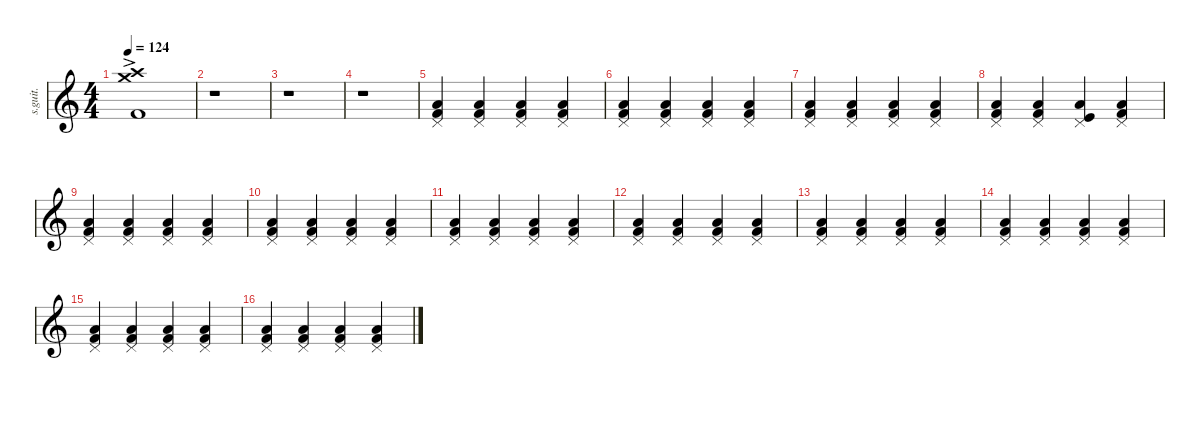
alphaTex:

\defaultSystemsLayout 4
\hideDynamics
\bracketExtendMode nobrackets
\track ("Meg White" "s.guit.") {instrument percussion}
\staff {score}
\articulation defaults
\ts (4 4)
\tempo 124
\clef g2
\ks c
("Crash high (hit)"{ac} "Crash medium (hit)"{ac} "Kick (hit) 2").1{lyrics (0 "") lyrics (1 "") lyrics (2 "") lyrics (3 "") lyrics (4 "") dy mf} |
r.1 |
r.1 |
r.1 |
("Pedal Hi-Hat (hit)" "Kick (hit) 2" "Low Floor Tom (hit)").4{lyrics (0 "") lyrics (1 "") lyrics (2 "") lyrics (3 "") lyrics (4 "")} ("Pedal Hi-Hat (hit)" "Kick (hit) 2" "Low Floor Tom (hit)").4{lyrics (0 "") lyrics (1 "") lyrics (2 "") lyrics (3 "") lyrics (4 "")} ("Pedal Hi-Hat (hit)" "Kick (hit) 2" "Low Floor Tom (hit)").4{lyrics (0 "") lyrics (1 "") lyrics (2 "") lyrics (3 "") lyrics (4 "")} ("Pedal Hi-Hat (hit)" "Kick (hit) 2" "Low Floor Tom (hit)").4{lyrics (0 "") lyrics (1 "") lyrics (2 "") lyrics (3 "") lyrics (4 "")} |
("Pedal Hi-Hat (hit)" "Low Floor Tom (hit)" "Kick (hit) 2").4{lyrics (0 "") lyrics (1 "") lyrics (2 "") lyrics (3 "") lyrics (4 "")} ("Pedal Hi-Hat (hit)" "Low Floor Tom (hit)" "Kick (hit) 2").4{lyrics (0 "") lyrics (1 "") lyrics (2 "") lyrics (3 "") lyrics (4 "")} ("Pedal Hi-Hat (hit)" "Kick (hit) 2" "Low Floor Tom (hit)").4{lyrics (0 "") lyrics (1 "") lyrics (2 "") lyrics (3 "") lyrics (4 "")} ("Pedal Hi-Hat (hit)" "Low Floor Tom (hit)" "Kick (hit) 2").4{lyrics (0 "") lyrics (1 "") lyrics (2 "") lyrics (3 "") lyrics (4 "")} |
("Pedal Hi-Hat (hit)" "Kick (hit) 2" "Low Floor Tom (hit)").4{lyrics (0 "") lyrics (1 "") lyrics (2 "") lyrics (3 "") lyrics (4 "")} ("Pedal Hi-Hat (hit)" "Kick (hit) 2" "Low Floor Tom (hit)").4{lyrics (0 "") lyrics (1 "") lyrics (2 "") lyrics (3 "") lyrics (4 "")} ("Pedal Hi-Hat (hit)" "Kick (hit) 2" "Low Floor Tom (hit)").4{lyrics (0 "") lyrics (1 "") lyrics (2 "") lyrics (3 "") lyrics (4 "")} ("Pedal Hi-Hat (hit)" "Kick (hit) 2" "Low Floor Tom (hit)").4{lyrics (0 "") lyrics (1 "") lyrics (2 "") lyrics (3 "") lyrics (4 "")} |
("Pedal Hi-Hat (hit)" "Kick (hit) 2" "Low Floor Tom (hit)").4{lyrics (0 "") lyrics (1 "") lyrics (2 "") lyrics (3 "") lyrics (4 "")} ("Pedal Hi-Hat (hit)" "Kick (hit) 2" "Low Floor Tom (hit)").4{lyrics (0 "") lyrics (1 "") lyrics (2 "") lyrics (3 "") lyrics (4 "")} ("Pedal Hi-Hat (hit)" "Kick (hit)" "Low Floor Tom (hit)").4{lyrics (0 "") lyrics (1 "") lyrics (2 "") lyrics (3 "") lyrics (4 "")} ("Pedal Hi-Hat (hit)" "Kick (hit) 2" "Low Floor Tom (hit)").4{lyrics (0 "") lyrics (1 "") lyrics (2 "") lyrics (3 "") lyrics (4 "")} |
("Pedal Hi-Hat (hit)" "Kick (hit) 2" "Low Floor Tom (hit)").4{lyrics (0 "") lyrics (1 "") lyrics (2 "") lyrics (3 "") lyrics (4 "")} ("Pedal Hi-Hat (hit)" "Kick (hit) 2" "Low Floor Tom (hit)").4{lyrics (0 "") lyrics (1 "") lyrics (2 "") lyrics (3 "") lyrics (4 "")} ("Pedal Hi-Hat (hit)" "Kick (hit) 2" "Low Floor Tom (hit)").4{lyrics (0 "") lyrics (1 "") lyrics (2 "") lyrics (3 "") lyrics (4 "")} ("Pedal Hi-Hat (hit)" "Kick (hit) 2" "Low Floor Tom (hit)").4{lyrics (0 "") lyrics (1 "") lyrics (2 "") lyrics (3 "") lyrics (4 "")} |
("Pedal Hi-Hat (hit)" "Kick (hit) 2" "Low Floor Tom (hit)").4{lyrics (0 "") lyrics (1 "") lyrics (2 "") lyrics (3 "") lyrics (4 "")} ("Pedal Hi-Hat (hit)" "Kick (hit) 2" "Low Floor Tom (hit)").4{lyrics (0 "") lyrics (1 "") lyrics (2 "") lyrics (3 "") lyrics (4 "")} ("Pedal Hi-Hat (hit)" "Kick (hit) 2" "Low Floor Tom (hit)").4{lyrics (0 "") lyrics (1 "") lyrics (2 "") lyrics (3 "") lyrics (4 "")} ("Pedal Hi-Hat (hit)" "Kick (hit) 2" "Low Floor Tom (hit)").4{lyrics (0 "") lyrics (1 "") lyrics (2 "") lyrics (3 "") lyrics (4 "")} |
("Pedal Hi-Hat (hit)" "Kick (hit) 2" "Low Floor Tom (hit)").4{lyrics (0 "") lyrics (1 "") lyrics (2 "") lyrics (3 "") lyrics (4 "")} ("Pedal Hi-Hat (hit)" "Kick (hit) 2" "Low Floor Tom (hit)").4{lyrics (0 "") lyrics (1 "") lyrics (2 "") lyrics (3 "") lyrics (4 "")} ("Pedal Hi-Hat (hit)" "Kick (hit) 2" "Low Floor Tom (hit)").4{lyrics (0 "") lyrics (1 "") lyrics (2 "") lyrics (3 "") lyrics (4 "")} ("Pedal Hi-Hat (hit)" "Kick (hit) 2" "Low Floor Tom (hit)").4{lyrics (0 "") lyrics (1 "") lyrics (2 "") lyrics (3 "") lyrics (4 "")} |
("Pedal Hi-Hat (hit)" "Kick (hit) 2" "Low Floor Tom (hit)").4{lyrics (0 "") lyrics (1 "") lyrics (2 "") lyrics (3 "") lyrics (4 "")} ("Pedal Hi-Hat (hit)" "Kick (hit) 2" "Low Floor Tom (hit)").4{lyrics (0 "") lyrics (1 "") lyrics (2 "") lyrics (3 "") lyrics (4 "")} ("Pedal Hi-Hat (hit)" "Kick (hit) 2" "Low Floor Tom (hit)").4{lyrics (0 "") lyrics (1 "") lyrics (2 "") lyrics (3 "") lyrics (4 "")} ("Pedal Hi-Hat (hit)" "Kick (hit) 2" "Low Floor Tom (hit)").4{lyrics (0 "") lyrics (1 "") lyrics (2 "") lyrics (3 "") lyrics (4 "")} |
("Pedal Hi-Hat (hit)" "Kick (hit) 2" "Low Floor Tom (hit)").4{lyrics (0 "") lyrics (1 "") lyrics (2 "") lyrics (3 "") lyrics (4 "")} ("Pedal Hi-Hat (hit)" "Kick (hit) 2" "Low Floor Tom (hit)").4{lyrics (0 "") lyrics (1 "") lyrics (2 "") lyrics (3 "") lyrics (4 "")} ("Pedal Hi-Hat (hit)" "Kick (hit) 2" "Low Floor Tom (hit)").4{lyrics (0 "") lyrics (1 "") lyrics (2 "") lyrics (3 "") lyrics (4 "")} ("Pedal Hi-Hat (hit)" "Kick (hit) 2" "Low Floor Tom (hit)").4{lyrics (0 "") lyrics (1 "") lyrics (2 "") lyrics (3 "") lyrics (4 "")} |
("Pedal Hi-Hat (hit)" "Kick (hit) 2" "Low Floor Tom (hit)").4{lyrics (0 "") lyrics (1 "") lyrics (2 "") lyrics (3 "") lyrics (4 "")} ("Pedal Hi-Hat (hit)" "Kick (hit) 2" "Low Floor Tom (hit)").4{lyrics (0 "") lyrics (1 "") lyrics (2 "") lyrics (3 "") lyrics (4 "")} ("Pedal Hi-Hat (hit)" "Kick (hit) 2" "Low Floor Tom (hit)").4{lyrics (0 "") lyrics (1 "") lyrics (2 "") lyrics (3 "") lyrics (4 "")} ("Pedal Hi-Hat (hit)" "Kick (hit) 2" "Low Floor Tom (hit)").4{lyrics (0 "") lyrics (1 "") lyrics (2 "") lyrics (3 "") lyrics (4 "")} |
("Pedal Hi-Hat (hit)" "Kick (hit) 2" "Low Floor Tom (hit)").4{lyrics (0 "") lyrics (1 "") lyrics (2 "") lyrics (3 "") lyrics (4 "")} ("Pedal Hi-Hat (hit)" "Kick (hit) 2" "Low Floor Tom (hit)").4{lyrics (0 "") lyrics (1 "") lyrics (2 "") lyrics (3 "") lyrics (4 "")} ("Pedal Hi-Hat (hit)" "Kick (hit) 2" "Low Floor Tom (hit)").4{lyrics (0 "") lyrics (1 "") lyrics (2 "") lyrics (3 "") lyrics (4 "")} ("Pedal Hi-Hat (hit)" "Kick (hit) 2" "Low Floor Tom (hit)").4{lyrics (0 "") lyrics (1 "") lyrics (2 "") lyrics (3 "") lyrics (4 "")} |
("Pedal Hi-Hat (hit)" "Kick (hit) 2" "Low Floor Tom (hit)").4{lyrics (0 "") lyrics (1 "") lyrics (2 "") lyrics (3 "") lyrics (4 "")} ("Pedal Hi-Hat (hit)" "Kick (hit) 2" "Low Floor Tom (hit)").4{lyrics (0 "") lyrics (1 "") lyrics (2 "") lyrics (3 "") lyrics (4 "")} ("Pedal Hi-Hat (hit)" "Kick (hit) 2" "Low Floor Tom (hit)").4{lyrics (0 "") lyrics (1 "") lyrics (2 "") lyrics (3 "") lyrics (4 "")} ("Pedal Hi-Hat (hit)" "Kick (hit) 2" "Low Floor Tom (hit)").4{lyrics (0 "") lyrics (1 "") lyrics (2 "") lyrics (3 "") lyrics (4 "")}
